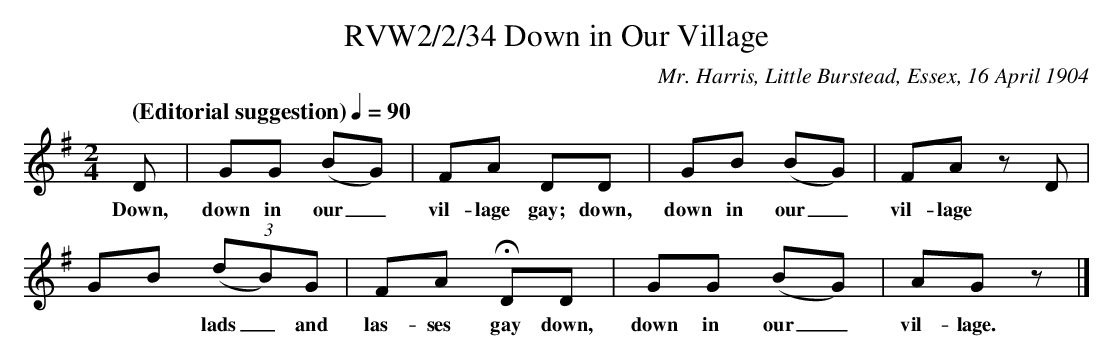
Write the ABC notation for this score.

X:1
T:RVW2/2/34 Down in Our Village
C: Mr. Harris, Little Burstead, Essex, 16 April 1904
L:1/8
Q: "(Editorial suggestion)" 1/4=90
M:2/4
K:G
D | GG (BG) | FA DD | GB (BG) | FA z D |
w: Down, down in our_ vil-lage gay; down, down in our_ vil-lage
GB (3(dB)G | FA HDD | GG (BG) | AG z|]
w: **lads_ and las-ses gay down, down in our_ vil-lage.
